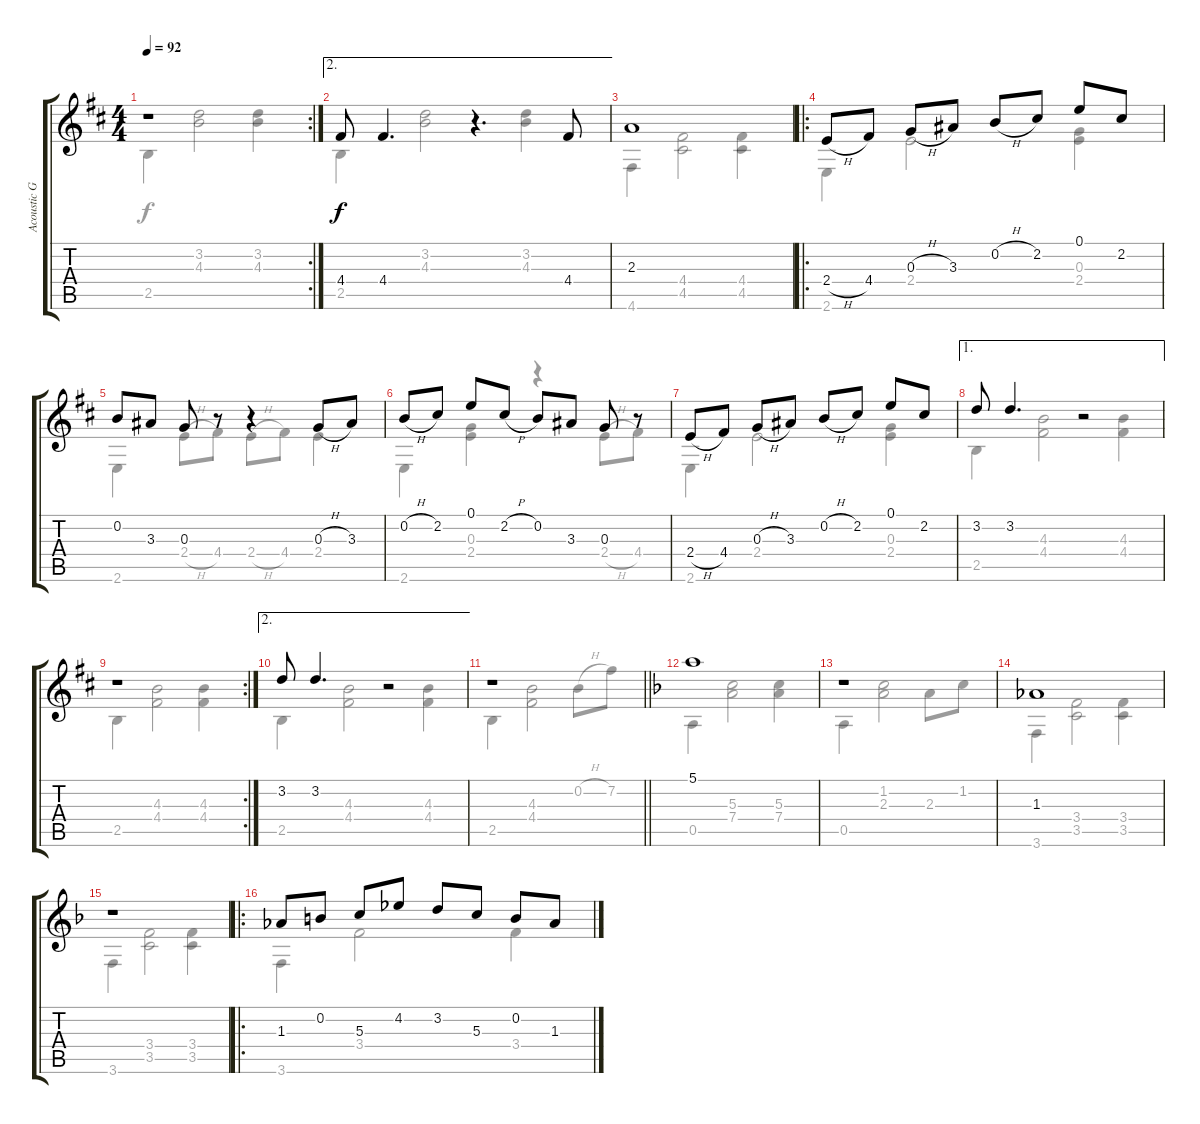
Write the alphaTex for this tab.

\track ("Acoustic Gtr" "Acoustic G") {instrument acousticguitarnylon}
\staff {score tabs}
\tuning (E4 B3 G3 D3 A2 D2) {hide}
\voice
\rc 2
\ts (4 4)
\tempo 92
\clef g2
\ks d
r.1{dy f} |
\ae 2
4.4.8 4.4.4{d} r.4{d} 4.4.8 |
2.3.1 |
\ro
2.4{h}.8 4.4.8 0.3{h}.8 3.3.8 0.2{h}.8 2.2.8 0.1.8 2.2.8 |
0.2.8 3.3.8 0.3.8 r.8 r.4 0.3{h}.8 3.3.8 |
0.2{h}.8 2.2.8 0.1.8 2.2{h}.8 0.2.8 3.3.8 0.3.8 r.8 |
2.4{h}.8 4.4.8 0.3{h}.8 3.3.8 0.2{h}.8 2.2.8 0.1.8 2.2.8 |
\ae 1
3.2.8 3.2.4{d} r.2 |
\rc 2
r.1 |
\ae 2
3.2.8 3.2.4{d} r.2 |
\barLineRight lightlight
r.1 |
\ks f
5.1.1 |
r.1 |
1.3.1 |
r.1 |
\ro
1.3.8 0.2.8 5.3.8 4.2.8 3.2.8 5.3.8 0.2.8 1.3.8
\voice
\clef g2
\ottava regular
\simile none
\ks d
2.5.4{dy f} (3.2 4.3).2 (3.2 4.3).4 |
2.5.4 (3.2 4.3).2 (3.2 4.3).4 |
4.6.4 (4.4 4.5).2 (4.4 4.5).4 |
2.6.4 2.4.2 (0.3 2.4).4 |
2.6.4 2.4{h}.8 4.4.8 2.4{h}.8 4.4.8 2.4.4 |
2.6.4 (0.3 2.4).4 r.4 2.4{h}.8 4.4.8 |
2.6.4 2.4.2 (0.3 2.4).4 |
2.5.4 (4.3 4.4).2 (4.3 4.4).4 |
2.5.4 (4.3 4.4).2 (4.3 4.4).4 |
2.5.4 (4.3 4.4).2 (4.3 4.4).4 |
\barLineRight lightlight
2.5.4 (4.3 4.4).2 0.2{h}.8 7.2.8 |
\ks f
0.5.4 (5.3 7.4).2 (5.3 7.4).4 |
0.5.4 (1.2 2.3).2 2.3.8 1.2.8 |
3.6.4 (3.4 3.5).2 (3.4 3.5).4 |
3.6.4 (3.4 3.5).2 (3.4 3.5).4 |
3.6.4 3.4.2 3.4.4
